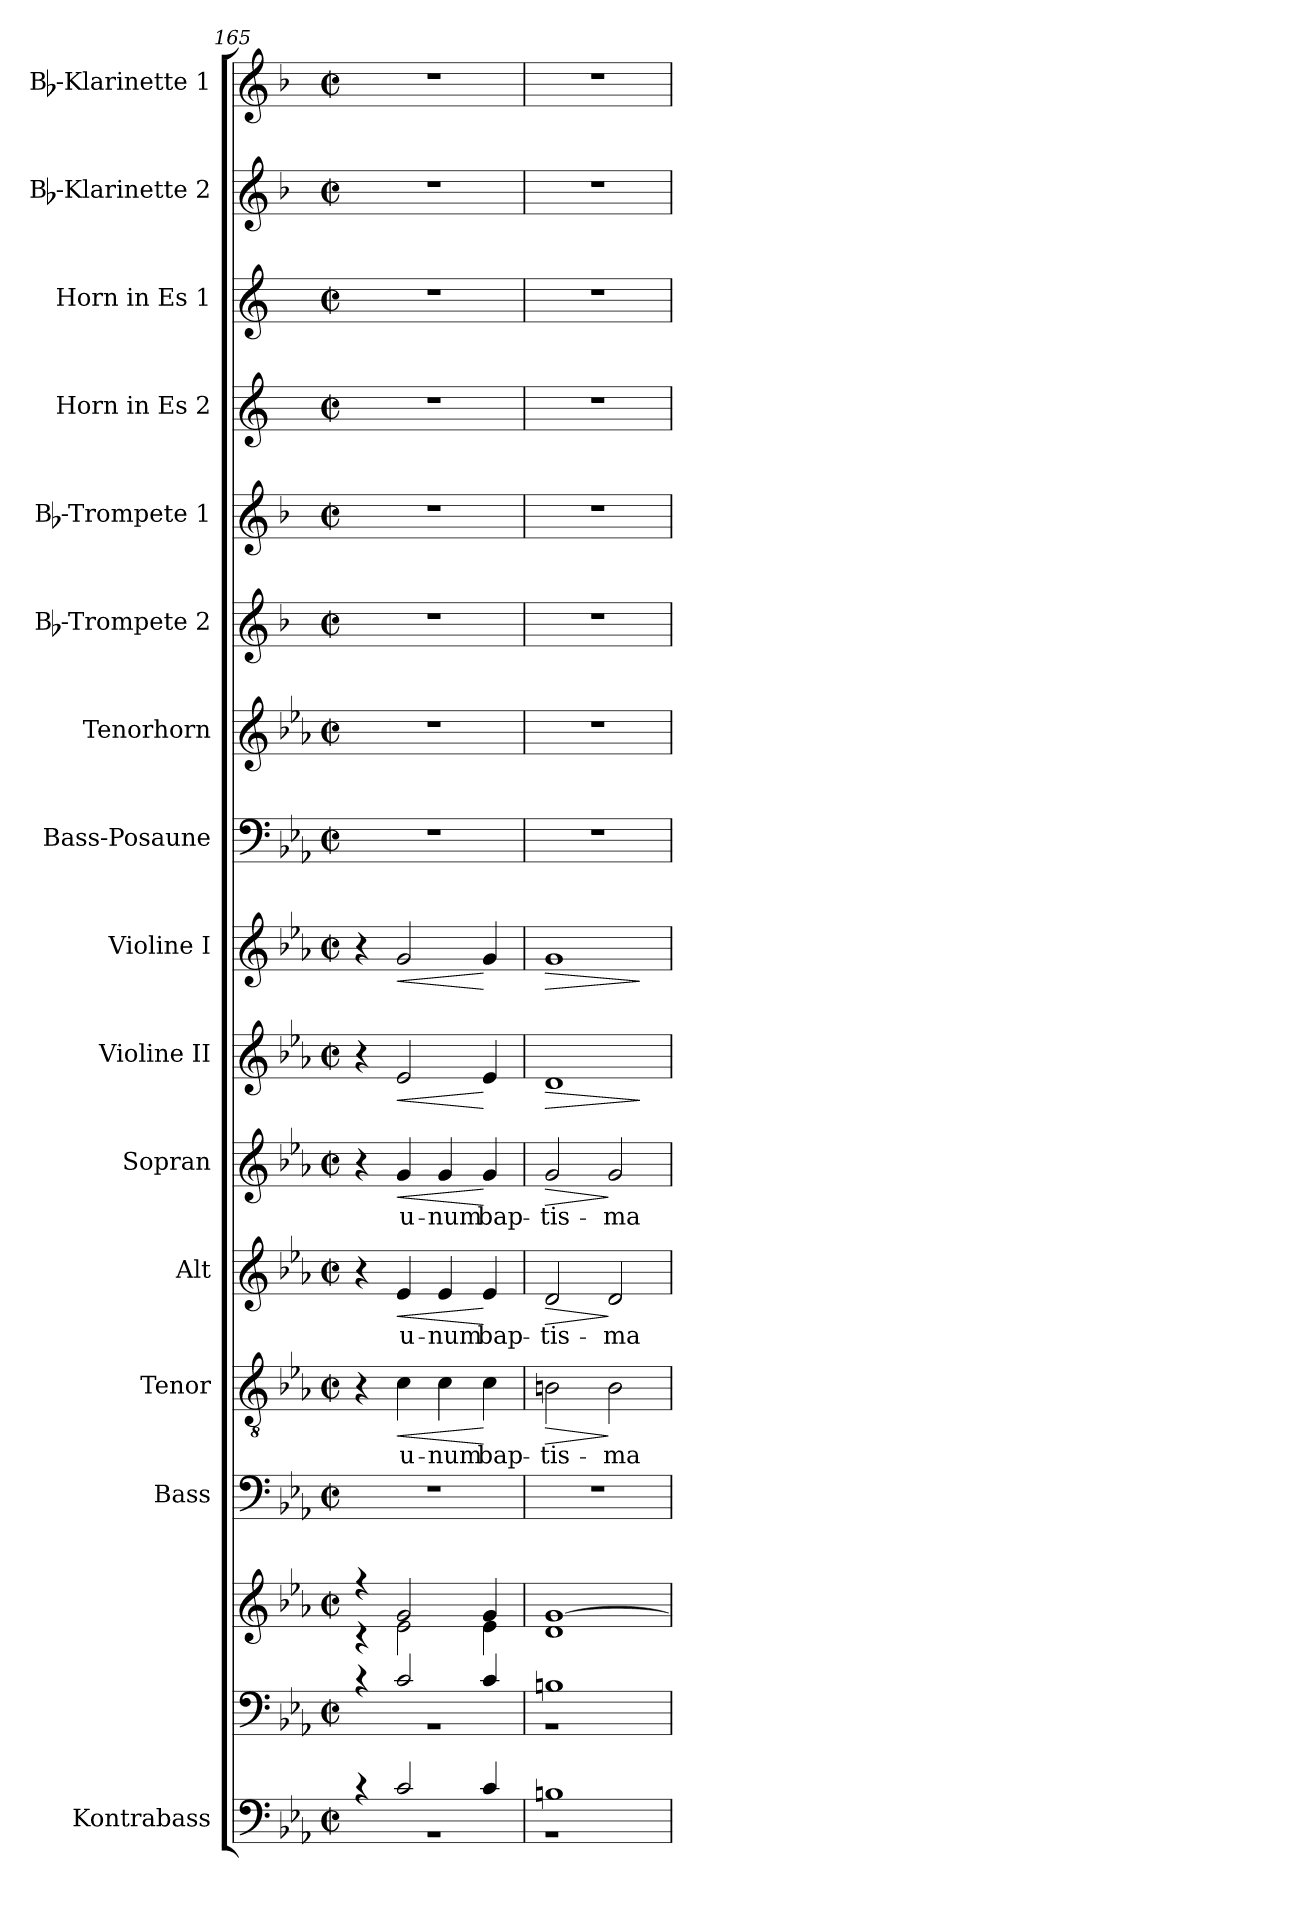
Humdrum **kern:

**kern	**kern	**kern	**kern	**kern	**text	**dynam	**kern	**text	**dynam	**kern	**text	**dynam	**kern	**dynam	**kern	**dynam	**kern	**kern	**kern	**kern	**kern	**kern	**kern	**kern
*part16	*part15	*part15	*part14	*part13	*part13	*part13	*part12	*part12	*part12	*part11	*part11	*part11	*part10	*part10	*part9	*part9	*part8	*part7	*part6	*part5	*part4	*part3	*part2	*part1
*staff17	*staff16	*staff15	*staff14	*staff13	*staff13	*staff13	*staff12	*staff12	*staff12	*staff11	*staff11	*staff11	*staff10	*staff10	*staff9	*staff9	*staff8	*staff7	*staff6	*staff5	*staff4	*staff3	*staff2	*staff1
*I"Kontrabass	*	*	*I"Bass	*I"Tenor	*	*	*I"Alt	*	*	*I"Sopran	*	*	*I"Violine II	*	*I"Violine I	*	*I"Bass-Posaune	*I"Tenorhorn	*I"Bb-Trompete 2	*I"Bb-Trompete 1	*I"Horn in Es 2	*I"Horn in Es 1	*I"Bb-Klarinette 2	*I"Bb-Klarinette 1
*I'Kb.	*	*	*I'B.	*I'T.	*	*	*I'A.	*	*	*I'S.	*	*	*I'Vl. II	*	*I'Vl. I	*	*I'B. Pos.	*I'T. Hrn.	*I'Bb Trp. 2	*I'Bb Trp. 1	*	*	*I'Bb Kl. 2	*I'Bb Kl. 1
*clefF4	*clefF4	*clefG2	*clefF4	*clefGv2	*	*	*clefG2	*	*	*clefG2	*	*	*clefG2	*	*clefG2	*	*clefF4	*clefG2	*clefG2	*clefG2	*clefG2	*clefG2	*clefG2	*clefG2
*ITrd7c12	*	*	*	*	*	*	*	*	*	*	*	*	*	*	*	*	*	*ITrd8c14	*ITrd1c2	*ITrd1c2	*ITrd5c9	*ITrd5c9	*ITrd1c2	*ITrd1c2
*k[b-e-a-]	*k[b-e-a-]	*k[b-e-a-]	*k[b-e-a-]	*k[b-e-a-]	*	*	*k[b-e-a-]	*	*	*k[b-e-a-]	*	*	*k[b-e-a-]	*	*k[b-e-a-]	*	*k[b-e-a-]	*k[b-e-a-]	*k[b-e-a-]	*k[b-e-a-]	*k[b-e-a-]	*k[b-e-a-]	*k[b-e-a-]	*k[b-e-a-]
*E-:	*E-:	*E-:	*E-:	*E-:	*	*	*E-:	*	*	*E-:	*	*	*E-:	*	*E-:	*	*E-:	*E-:	*E-:	*E-:	*E-:	*E-:	*E-:	*E-:
*M2/2	*M2/2	*M2/2	*M2/2	*M2/2	*	*	*M2/2	*	*	*M2/2	*	*	*M2/2	*	*M2/2	*	*M2/2	*M2/2	*M2/2	*M2/2	*M2/2	*M2/2	*M2/2	*M2/2
*met(c|)	*met(c|)	*met(c|)	*met(c|)	*met(c|)	*	*	*met(c|)	*	*	*met(c|)	*	*	*met(c|)	*	*met(c|)	*	*met(c|)	*met(c|)	*met(c|)	*met(c|)	*met(c|)	*met(c|)	*met(c|)	*met(c|)
=165	=165	=165	=165	=165	=165	=165	=165	=165	=165	=165	=165	=165	=165	=165	=165	=165	=165	=165	=165	=165	=165	=165	=165	=165
*^	*^	*^	*	*	*	*	*	*	*	*	*	*	*	*	*	*	*	*	*	*	*	*	*	*
4rc	1rBB	4rc	1rBB	4r	4r	1r	4r	.	.	4r	.	.	4r	.	.	4r	.	4r	.	1r	1r	1r	1r	1r	1r	1r	1r
!	!	!	!	!	!	!	!	!LO:LY:b	!LO:HP:b	!	!LO:LY:b	!LO:HP:b	!	!LO:LY:b	!LO:HP:b	!	!LO:HP:b	!	!LO:HP:b	!	!	!	!	!	!	!	!
2C/	.	2c/	.	2g/	2e-\	.	4c\	u-	<	4e-/	u-	<	4g/	u-	<	2e-/	<	2g/	<	.	.	.	.	.	.	.	.
!	!	!	!	!	!	!	!	!LO:LY:b	!	!	!LO:LY:b	!	!	!LO:LY:b	!	!	!	!	!	!	!	!	!	!	!	!	!
.	.	.	.	.	.	.	4c\	-num	.	4e-/	-num	.	4g/	-num	.	.	.	.	.	.	.	.	.	.	.	.	.
!	!	!	!	!	!	!	!	!LO:LY:b	!	!	!LO:LY:b	!	!	!LO:LY:b	!	!	!	!	!	!	!	!	!	!	!	!	!
4C/	.	4c/	.	4g/	4e-\	.	4c\	bap-	[	4e-/	bap-	[	4g/	bap-	[	4e-/	[	4g/	[	.	.	.	.	.	.	.	.
=166	=166	=166	=166	=166	=166	=166	=166	=166	=166	=166	=166	=166	=166	=166	=166	=166	=166	=166	=166	=166	=166	=166	=166	=166	=166	=166	=166
!	!	!	!	!	!	!	!	!LO:LY:b	!LO:HP:b	!	!LO:LY:b	!LO:HP:b	!	!LO:LY:b	!LO:HP:b	!	!LO:HP:b	!	!LO:HP:b	!	!	!	!	!	!	!	!
1BBn	1rBB	1Bn	1rBB	[>1g	1d	1r	2Bn\	-tis-	>	2d/	-tis-	>	2g/	-tis-	>	1d	>	1g	>	1r	1r	1r	1r	1r	1r	1r	1r
!	!	!	!	!	!	!	!	!LO:LY:b	!	!	!LO:LY:b	!	!	!LO:LY:b	!	!	!	!	!	!	!	!	!	!	!	!	!
.	.	.	.	.	.	.	2B\	-ma	]	2d/	-ma	]	2g/	-ma	]	.	.	.	.	.	.	.	.	.	.	.	.
*v	*v	*	*	*	*	*	*	*	*	*	*	*	*	*	*	*	*	*	*	*	*	*	*	*	*	*	*
*	*v	*v	*	*	*	*	*	*	*	*	*	*	*	*	*	*	*	*	*	*	*	*	*	*	*	*
*	*	*v	*v	*	*	*	*	*	*	*	*	*	*	*	*	*	*	*	*	*	*	*	*	*	*
.	.	.	.	.	.	.	.	.	.	.	.	.	.	]	.	]	.	.	.	.	.	.	.	.
=	=	=	=	=	=	=	=	=	=	=	=	=	=	=	=	=	=	=	=	=	=	=	=	=
*-	*-	*-	*-	*-	*-	*-	*-	*-	*-	*-	*-	*-	*-	*-	*-	*-	*-	*-	*-	*-	*-	*-	*-	*-
